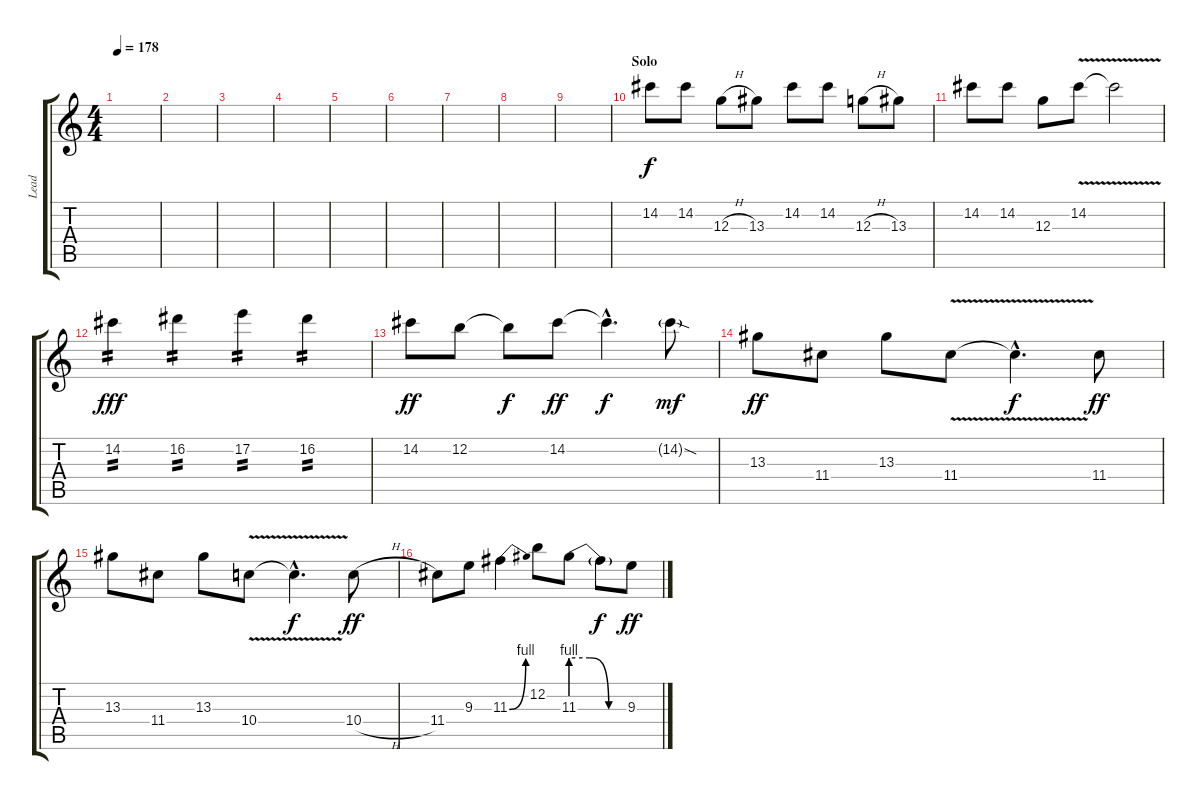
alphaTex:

\track ("Lead" "Lead") {instrument overdrivenguitar}
\staff {score tabs}
\tuning (E4 B3 G3 D3 A2 E2) {hide}
\ts (4 4)
\tempo 178
\clef g2
\ks c
|
|
|
|
|
|
|
|
|
\section ("" "Solo")
14.2.8 14.2.8 12.3{h}.8 13.3.8 14.2.8 14.2.8 12.3{h}.8 13.3.8 |
14.2.8 14.2.8 12.3.8 14.2{v}.8 14.2{t}.2{dy f} |
14.2.4{tp 2 dy fff} 16.2.4{tp 2} 17.2.4{tp 2} 16.2.4{tp 2} |
14.2.8{dy ff} 12.2.8 12.2{t}.8{dy f} 14.2.8{dy ff} 14.2{hac t}.4{d dy f} 14.2{sod g}.8{dy mf} |
13.3.8{dy ff} 11.4.8 13.3.8 11.4{v}.8 11.4{hac t}.4{d dy f} 11.4.8{dy ff} |
13.3.8 11.4.8 13.3.8 10.4{v}.8 10.4{hac t}.4{d dy f} 10.4{h}.8{dy ff} |
11.4.8 9.3.8 11.3{be (bend 0 0 60 4)}.4 12.2.8 11.3{be (custom 0 4 20 4 40 0 60 0)}.8 11.3{t}.8{dy f} 9.3.8{dy ff}
